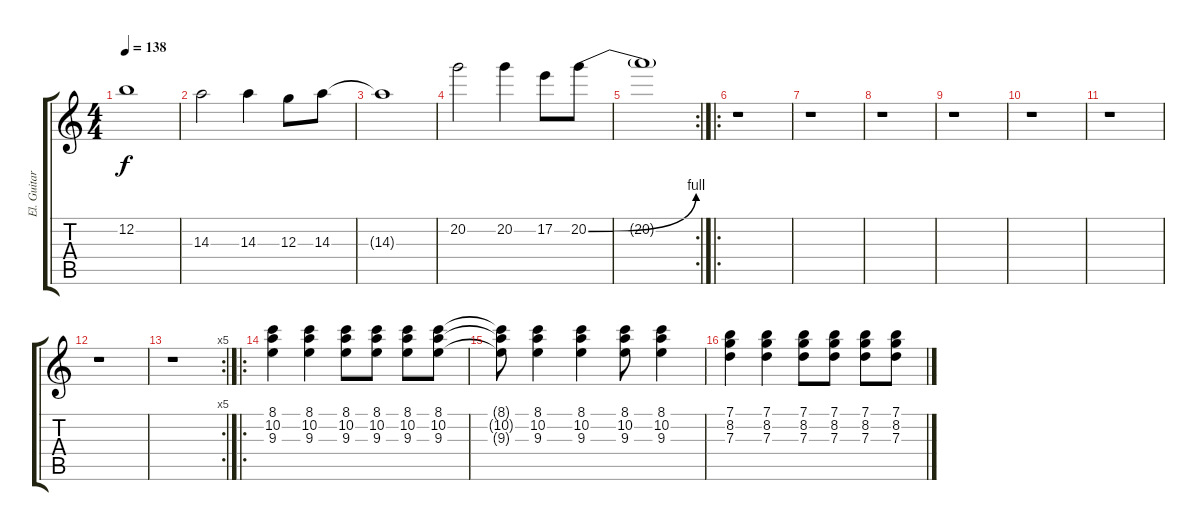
\track ("El. Guitar" "El. Guitar") {instrument distortionguitar}
\staff {score tabs}
\tuning (E4 B3 G3 D3 A2 E2) {hide}
\ts (4 4)
\tempo 138
\clef g2
\ks c
12.2{t}.1{dy f} |
14.3.2 14.3.4 12.3.8 14.3.8 |
14.3{t}.1 |
20.2.2 20.2.4 17.2.8 20.2{be (bend 0 0 60 4)}.8 |
\rc 2
20.2{t}.1 |
\ro
r.1 |
r.1 |
r.1 |
r.1 |
r.1 |
r.1 |
r.1 |
\rc 5
r.1 |
\ro
(8.1 10.2 9.3).4 (8.1 10.2 9.3).4 (8.1 10.2 9.3).8 (8.1 10.2 9.3).8 (8.1 10.2 9.3).8 (8.1 10.2 9.3).8 |
(8.1{t} 10.2{t} 9.3{t}).8 (8.1 10.2 9.3).4 (8.1 10.2 9.3).4 (8.1 10.2 9.3).8 (8.1 10.2 9.3).4 |
(7.1 8.2 7.3).4 (7.1 8.2 7.3).4 (7.1 8.2 7.3).8 (7.1 8.2 7.3).8 (7.1 8.2 7.3).8 (7.1 8.2 7.3).8
